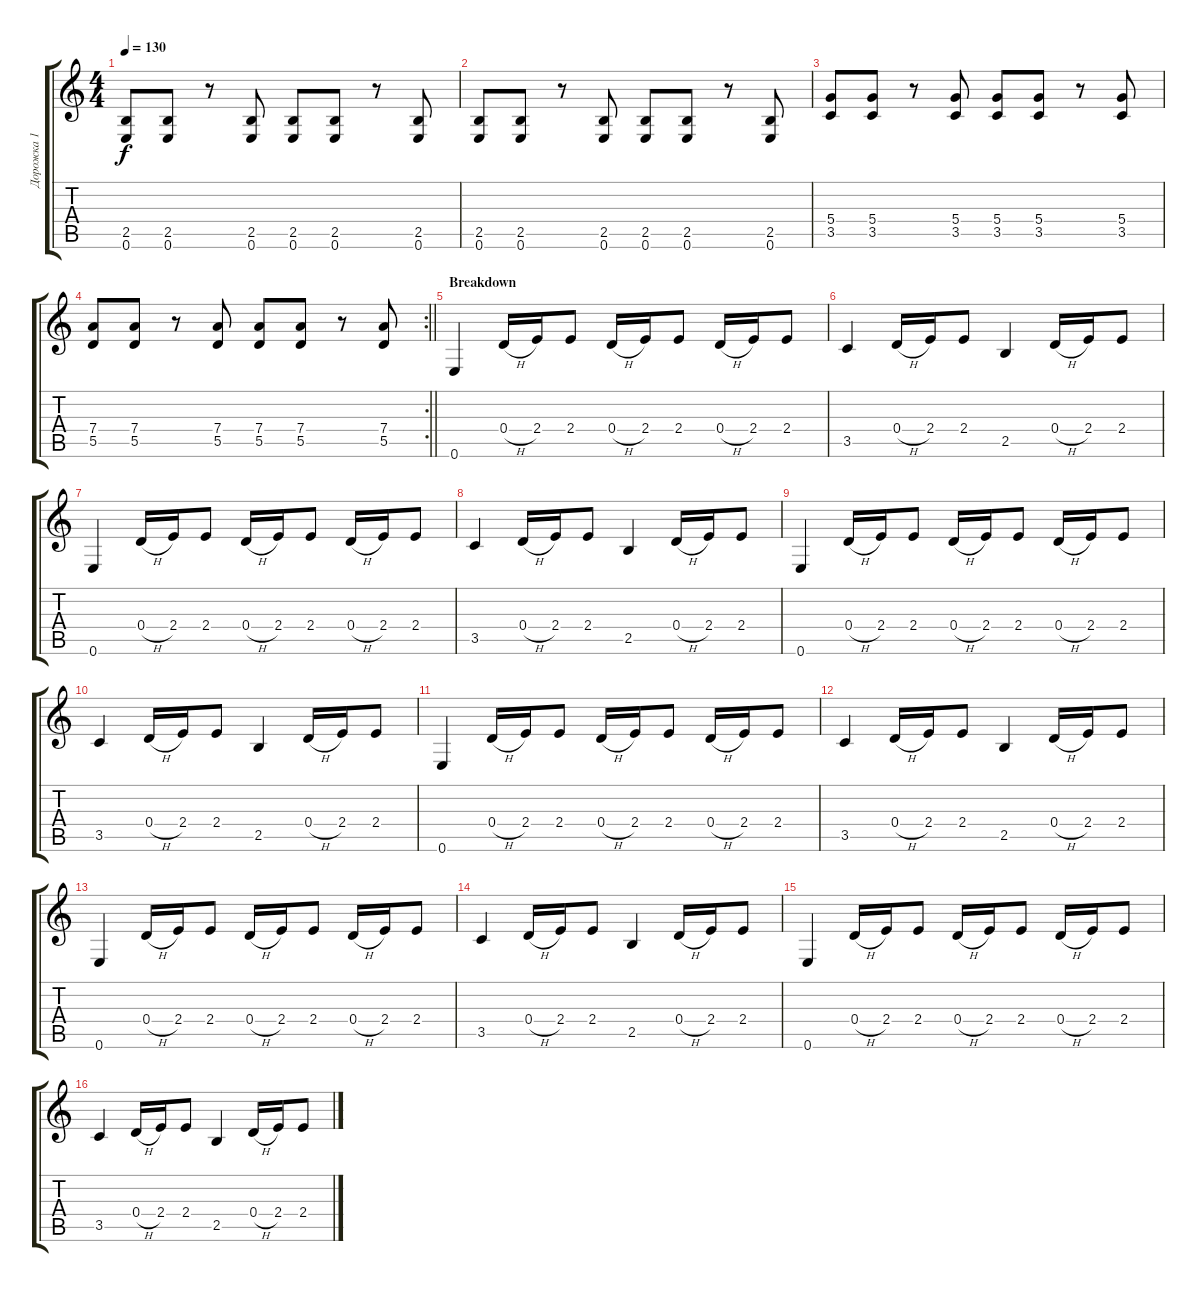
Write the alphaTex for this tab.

\track ("Дорожка 1" "Дорожка 1") {instrument distortionguitar}
\staff {score tabs}
\tuning (E4 B3 G3 D3 A2 E2) {hide}
\ts (4 4)
\tempo 130
\clef g2
\ks c
(2.5 0.6).8{dy f} (2.5 0.6).8 r.8 (2.5 0.6).8 (2.5 0.6).8 (2.5 0.6).8 r.8 (2.5 0.6).8 |
(2.5 0.6).8 (2.5 0.6).8 r.8 (2.5 0.6).8 (2.5 0.6).8 (2.5 0.6).8 r.8 (2.5 0.6).8 |
(5.4 3.5).8 (5.4 3.5).8 r.8 (5.4 3.5).8 (5.4 3.5).8 (5.4 3.5).8 r.8 (5.4 3.5).8 |
\rc 2
\barLineRight lightlight
(7.4 5.5).8 (7.4 5.5).8 r.8 (7.4 5.5).8 (7.4 5.5).8 (7.4 5.5).8 r.8 (7.4 5.5).8 |
\section ("" "Breakdown")
0.6.4 0.4{h}.16 2.4.16 2.4.8 0.4{h}.16 2.4.16 2.4.8 0.4{h}.16 2.4.16 2.4.8 |
3.5.4 0.4{h}.16 2.4.16 2.4.8 2.5.4 0.4{h}.16 2.4.16 2.4.8 |
0.6.4 0.4{h}.16 2.4.16 2.4.8 0.4{h}.16 2.4.16 2.4.8 0.4{h}.16 2.4.16 2.4.8 |
3.5.4 0.4{h}.16 2.4.16 2.4.8 2.5.4 0.4{h}.16 2.4.16 2.4.8 |
0.6.4 0.4{h}.16 2.4.16 2.4.8 0.4{h}.16 2.4.16 2.4.8 0.4{h}.16 2.4.16 2.4.8 |
3.5.4 0.4{h}.16 2.4.16 2.4.8 2.5.4 0.4{h}.16 2.4.16 2.4.8 |
0.6.4 0.4{h}.16 2.4.16 2.4.8 0.4{h}.16 2.4.16 2.4.8 0.4{h}.16 2.4.16 2.4.8 |
3.5.4 0.4{h}.16 2.4.16 2.4.8 2.5.4 0.4{h}.16 2.4.16 2.4.8 |
0.6.4 0.4{h}.16 2.4.16 2.4.8 0.4{h}.16 2.4.16 2.4.8 0.4{h}.16 2.4.16 2.4.8 |
3.5.4 0.4{h}.16 2.4.16 2.4.8 2.5.4 0.4{h}.16 2.4.16 2.4.8 |
0.6.4 0.4{h}.16 2.4.16 2.4.8 0.4{h}.16 2.4.16 2.4.8 0.4{h}.16 2.4.16 2.4.8 |
3.5.4 0.4{h}.16 2.4.16 2.4.8 2.5.4 0.4{h}.16 2.4.16 2.4.8
